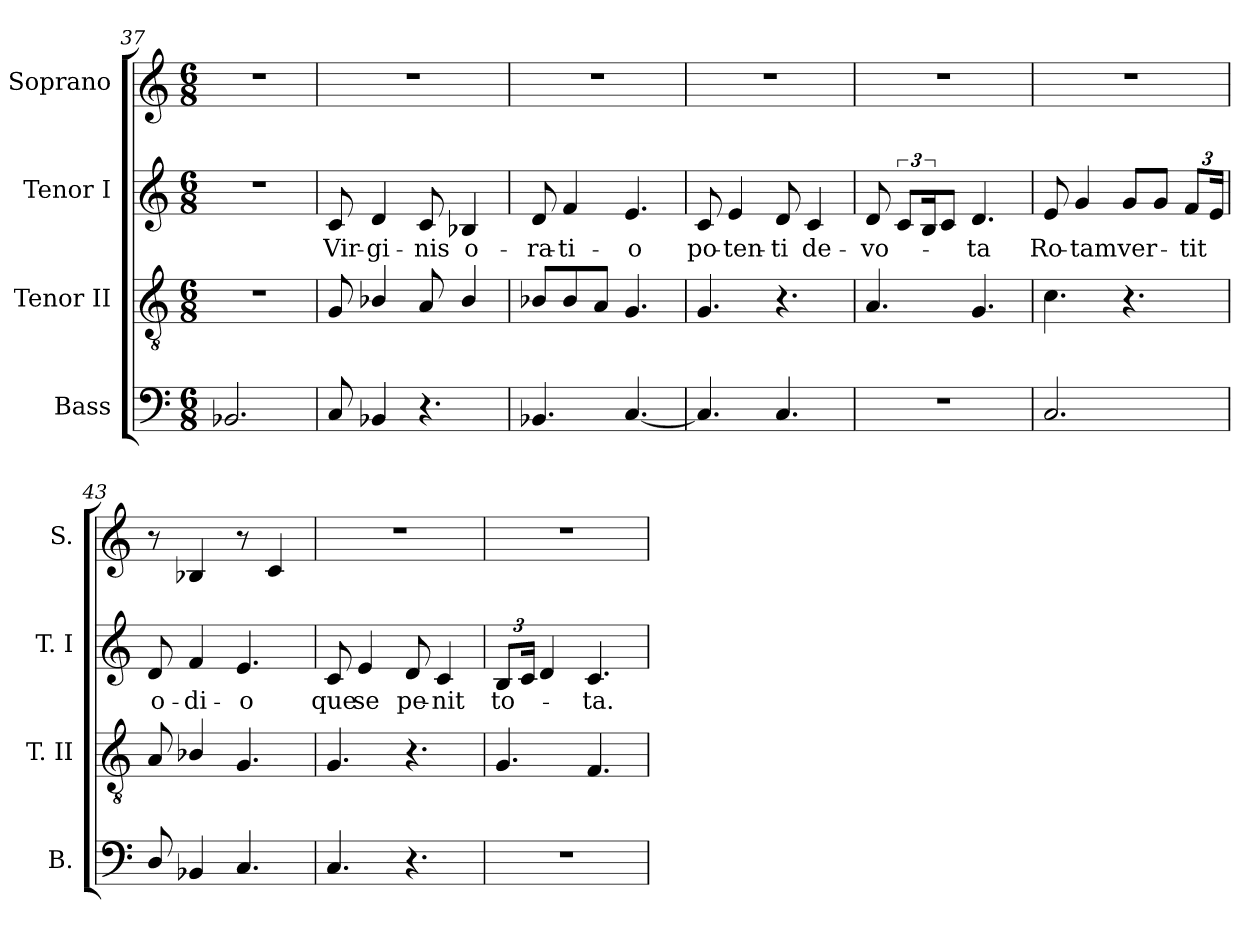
**kern	**kern	**kern	**text	**kern
*part4	*part3	*part2	*part2	*part1
*staff4	*staff3	*staff2	*staff2	*staff1
*I"Bass	*I"Tenor II	*I"Tenor I	*	*I"Soprano
*I'B.	*I'T. II	*I'T. I	*	*I'S.
*clefF4	*clefGv2	*clefG2	*	*clefG2
*k[]	*k[]	*k[]	*	*k[]
*C:	*C:	*C:	*	*C:
*M6/8	*M6/8	*M6/8	*	*M6/8
=37	=37	=37	=37	=37
2.BB-X/	2.r	2.r	.	2.r
=38	=38	=38	=38	=38
!	!	!	!LO:LY:b	!
8C/	8G/	8c/	Vir-	2.r
!	!	!	!LO:LY:b	!
4BB-X/	4B-X/	4d/	-gi-	.
!	!	!	!LO:LY:b	!
4.r	8A/	8c/	-nis	.
!	!	!	!LO:LY:b	!
.	4B-/	4B-X/	o-	.
!!LO:LB:g=z
=39	=39	=39	=39	=39
!	!	!	!LO:LY:b	!
4.BB-X/	8B-X/L	8d/	-ra-	2.r
!	!	!	!LO:LY:b	!
.	8B-/	4f/	-ti-	.
.	8A/J	.	.	.
!	!	!	!LO:LY:b	!
[<4.C/	4.G/	4.e/	-o	.
=40	=40	=40	=40	=40
!	!	!	!LO:LY:b	!
4.C/]	4.G/	8c/	po-	2.r
!	!	!	!LO:LY:b	!
.	.	4e/	-ten-	.
!	!	!	!LO:LY:b	!
4.C/	4.r	8d/	-ti	.
!	!	!	!LO:LY:b	!
.	.	4c/	de-	.
=41	=41	=41	=41	=41
!	!	!	!LO:LY:b	!
2.r	4.A/	8d/	-vo-	2.r
.	.	12c/L	.	.
.	.	24B/k	.	.
.	.	8c/J	.	.
!	!	!	!LO:LY:b	!
.	4.G/	4.d/	-ta	.
=42	=42	=42	=42	=42
!	!	!	!LO:LY:b	!
2.C/	4.c\	8e/	Ro-	2.r
!	!	!	!LO:LY:b	!
.	.	4g/	-tam	.
!	!	!	!LO:LY:b	!
.	4.r	8g/L	ver-	.
.	.	8g/J	.	.
*	*	*Xbrackettup	*	*
!	!	!	!LO:LY:b	!
.	.	12f/L	-tit	.
.	.	24e/Jk	.	.
=43	=43	=43	=43	=43
!	!	!	!LO:LY:b	!
8D/	8A/	8d/	o-	8r
!	!	!	!LO:LY:b	!
4BB-X/	4B-X/	4f/	-di-	4B-X/
!	!	!	!LO:LY:b	!
4.C/	4.G/	4.e/	-o	8r
.	.	.	.	4c/
=44	=44	=44	=44	=44
!	!	!	!LO:LY:b	!
4.C/	4.G/	8c/	que	2.r
!	!	!	!LO:LY:b	!
.	.	4e/	se	.
!	!	!	!LO:LY:b	!
4.r	4.r	8d/	pe-	.
!	!	!	!LO:LY:b	!
.	.	4c/	-nit	.
!!LO:PB:g=z
=45	=45	=45	=45	=45
!	!	!	!LO:LY:b	!
2.r	4.G/	12B/L	to-	2.r
.	.	24c/Jk	.	.
.	.	4d/	.	.
!	!	!	!LO:LY:b	!
.	4.F/	4.c/	-ta.	.
=	=	=	=	=
*-	*-	*-	*-	*-
